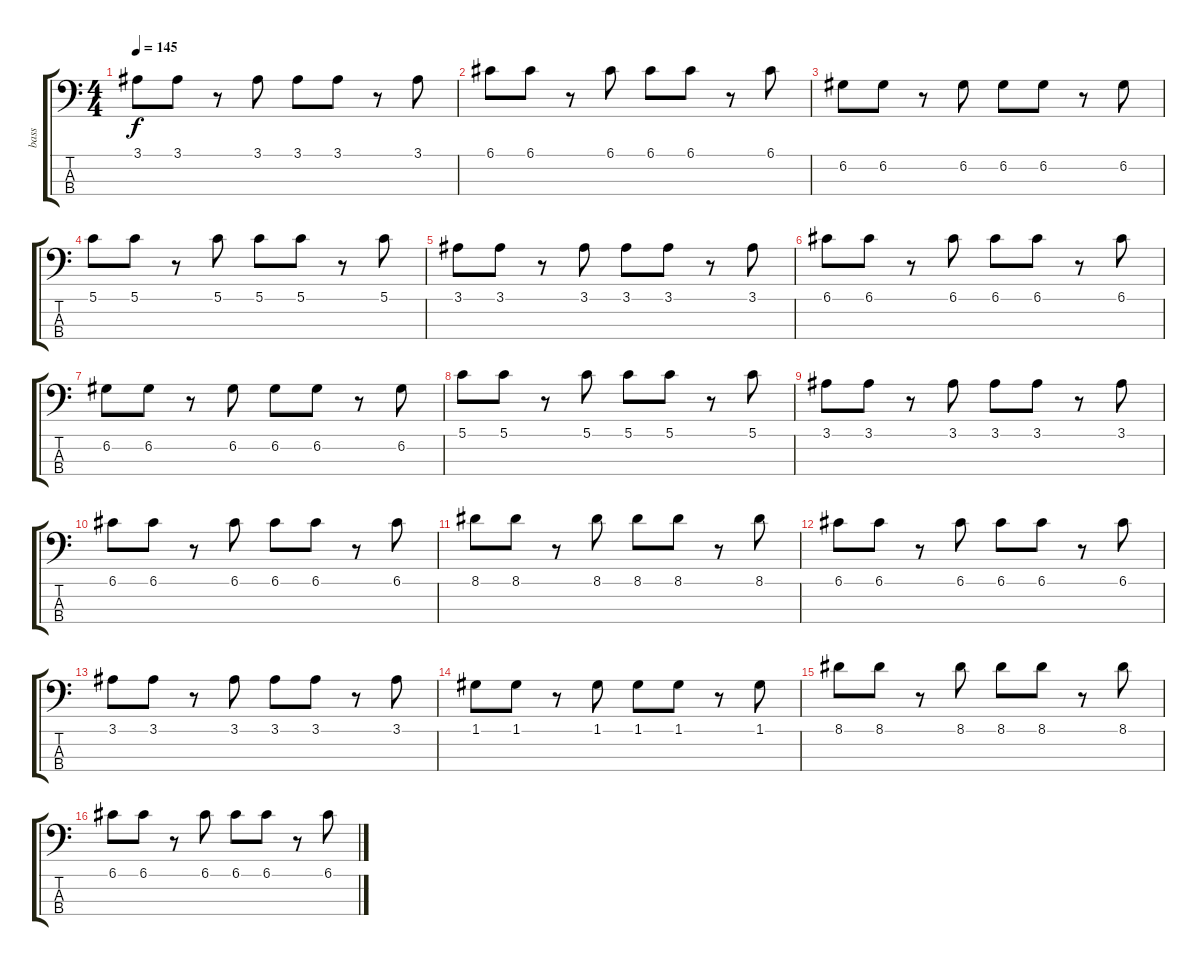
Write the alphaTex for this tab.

\track ("bass" "bass") {instrument electricbassfinger}
\staff {score tabs}
\tuning (G2 D2 A1 E1) {hide}
\ts (4 4)
\tempo 145
\clef f4
\ks c
3.1.8{dy f} 3.1.8 r.8 3.1.8 3.1.8 3.1.8 r.8 3.1.8 |
6.1.8 6.1.8 r.8 6.1.8 6.1.8 6.1.8 r.8 6.1.8 |
6.2.8 6.2.8 r.8 6.2.8 6.2.8 6.2.8 r.8 6.2.8 |
5.1.8 5.1.8 r.8 5.1.8 5.1.8 5.1.8 r.8 5.1.8 |
3.1.8 3.1.8 r.8 3.1.8 3.1.8 3.1.8 r.8 3.1.8 |
6.1.8 6.1.8 r.8 6.1.8 6.1.8 6.1.8 r.8 6.1.8 |
6.2.8 6.2.8 r.8 6.2.8 6.2.8 6.2.8 r.8 6.2.8 |
5.1.8 5.1.8 r.8 5.1.8 5.1.8 5.1.8 r.8 5.1.8 |
3.1.8 3.1.8 r.8 3.1.8 3.1.8 3.1.8 r.8 3.1.8 |
6.1.8 6.1.8 r.8 6.1.8 6.1.8 6.1.8 r.8 6.1.8 |
8.1.8 8.1.8 r.8 8.1.8 8.1.8 8.1.8 r.8 8.1.8 |
6.1.8 6.1.8 r.8 6.1.8 6.1.8 6.1.8 r.8 6.1.8 |
3.1.8 3.1.8 r.8 3.1.8 3.1.8 3.1.8 r.8 3.1.8 |
1.1.8 1.1.8 r.8 1.1.8 1.1.8 1.1.8 r.8 1.1.8 |
8.1.8 8.1.8 r.8 8.1.8 8.1.8 8.1.8 r.8 8.1.8 |
6.1.8 6.1.8 r.8 6.1.8 6.1.8 6.1.8 r.8 6.1.8
